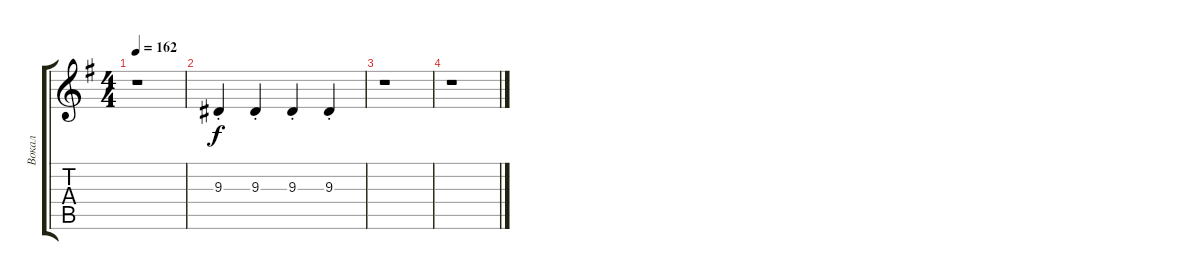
\track ("Вокал" "Вокал") {instrument violin}
\staff {score tabs}
\tuning (Eb4 Bb3 Gb3 Db3 Ab2 Eb2) {hide}
\ts (4 4)
\tempo 162
\clef g2
\ks eminor
r.1{dy f} |
9.3{st}.4 9.3{st}.4 9.3{st}.4 9.3{st}.4 |
r.1 |
r.1
